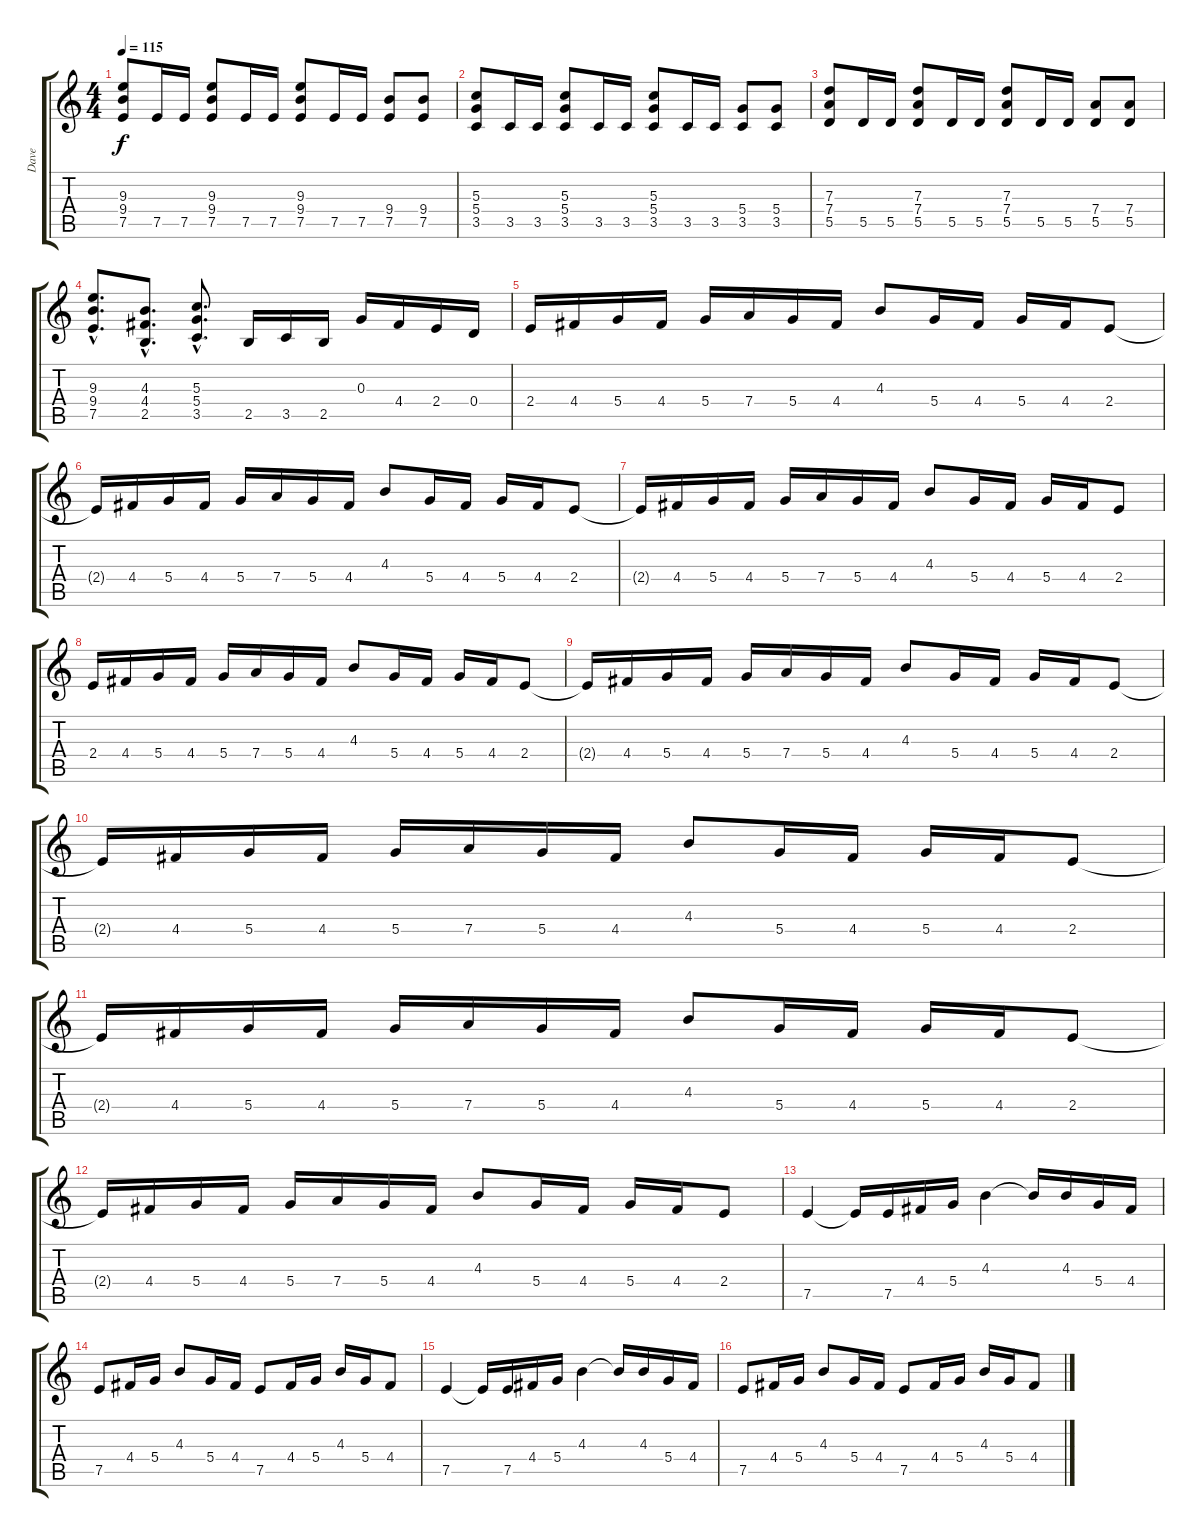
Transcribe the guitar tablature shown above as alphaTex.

\track ("Dave" "Dave") {instrument distortionguitar}
\staff {score tabs}
\tuning (E4 B3 G3 D3 A2 E2) {hide}
\ts (4 4)
\tempo 115
\clef g2
\ks c
(9.3 9.4 7.5).8{dy f} 7.5.16 7.5.16 (9.3 9.4 7.5).8 7.5.16 7.5.16 (9.3 9.4 7.5).8 7.5.16 7.5.16 (9.4 7.5).8 (9.4 7.5).8 |
(5.3 5.4 3.5).8 3.5.16 3.5.16 (5.3 5.4 3.5).8 3.5.16 3.5.16 (5.3 5.4 3.5).8 3.5.16 3.5.16 (5.4 3.5).8 (5.4 3.5).8 |
(7.3 7.4 5.5).8 5.5.16 5.5.16 (7.3 7.4 5.5).8 5.5.16 5.5.16 (7.3 7.4 5.5).8 5.5.16 5.5.16 (7.4 5.5).8 (7.4 5.5).8 |
(9.3{hac} 9.4{hac} 7.5{hac}).8{d} (4.3{hac} 4.4{hac} 2.5{hac}).8{d} (5.3{hac} 5.4{hac} 3.5{hac}).8{d} 2.5.16 3.5.16 2.5.16 0.3.16 4.4.16 2.4.16 0.4.16 |
2.4.16 4.4.16 5.4.16 4.4.16 5.4.16 7.4.16 5.4.16 4.4.16 4.3.8 5.4.16 4.4.16 5.4.16 4.4.16 2.4.8 |
2.4{t}.16 4.4.16 5.4.16 4.4.16 5.4.16 7.4.16 5.4.16 4.4.16 4.3.8 5.4.16 4.4.16 5.4.16 4.4.16 2.4.8 |
2.4{t}.16 4.4.16 5.4.16 4.4.16 5.4.16 7.4.16 5.4.16 4.4.16 4.3.8 5.4.16 4.4.16 5.4.16 4.4.16 2.4.8 |
2.4.16 4.4.16 5.4.16 4.4.16 5.4.16 7.4.16 5.4.16 4.4.16 4.3.8 5.4.16 4.4.16 5.4.16 4.4.16 2.4.8 |
2.4{t}.16 4.4.16 5.4.16 4.4.16 5.4.16 7.4.16 5.4.16 4.4.16 4.3.8 5.4.16 4.4.16 5.4.16 4.4.16 2.4.8 |
2.4{t}.16 4.4.16 5.4.16 4.4.16 5.4.16 7.4.16 5.4.16 4.4.16 4.3.8 5.4.16 4.4.16 5.4.16 4.4.16 2.4.8 |
2.4{t}.16 4.4.16 5.4.16 4.4.16 5.4.16 7.4.16 5.4.16 4.4.16 4.3.8 5.4.16 4.4.16 5.4.16 4.4.16 2.4.8 |
2.4{t}.16 4.4.16 5.4.16 4.4.16 5.4.16 7.4.16 5.4.16 4.4.16 4.3.8 5.4.16 4.4.16 5.4.16 4.4.16 2.4.8 |
7.5.4 7.5{t}.16 7.5.16 4.4.16 5.4.16 4.3.4 4.3{t}.16 4.3.16 5.4.16 4.4.16 |
7.5.8 4.4.16 5.4.16 4.3.8 5.4.16 4.4.16 7.5.8 4.4.16 5.4.16 4.3.16 5.4.16 4.4.8 |
7.5.4 7.5{t}.16 7.5.16 4.4.16 5.4.16 4.3.4 4.3{t}.16 4.3.16 5.4.16 4.4.16 |
7.5.8 4.4.16 5.4.16 4.3.8 5.4.16 4.4.16 7.5.8 4.4.16 5.4.16 4.3.16 5.4.16 4.4.8
